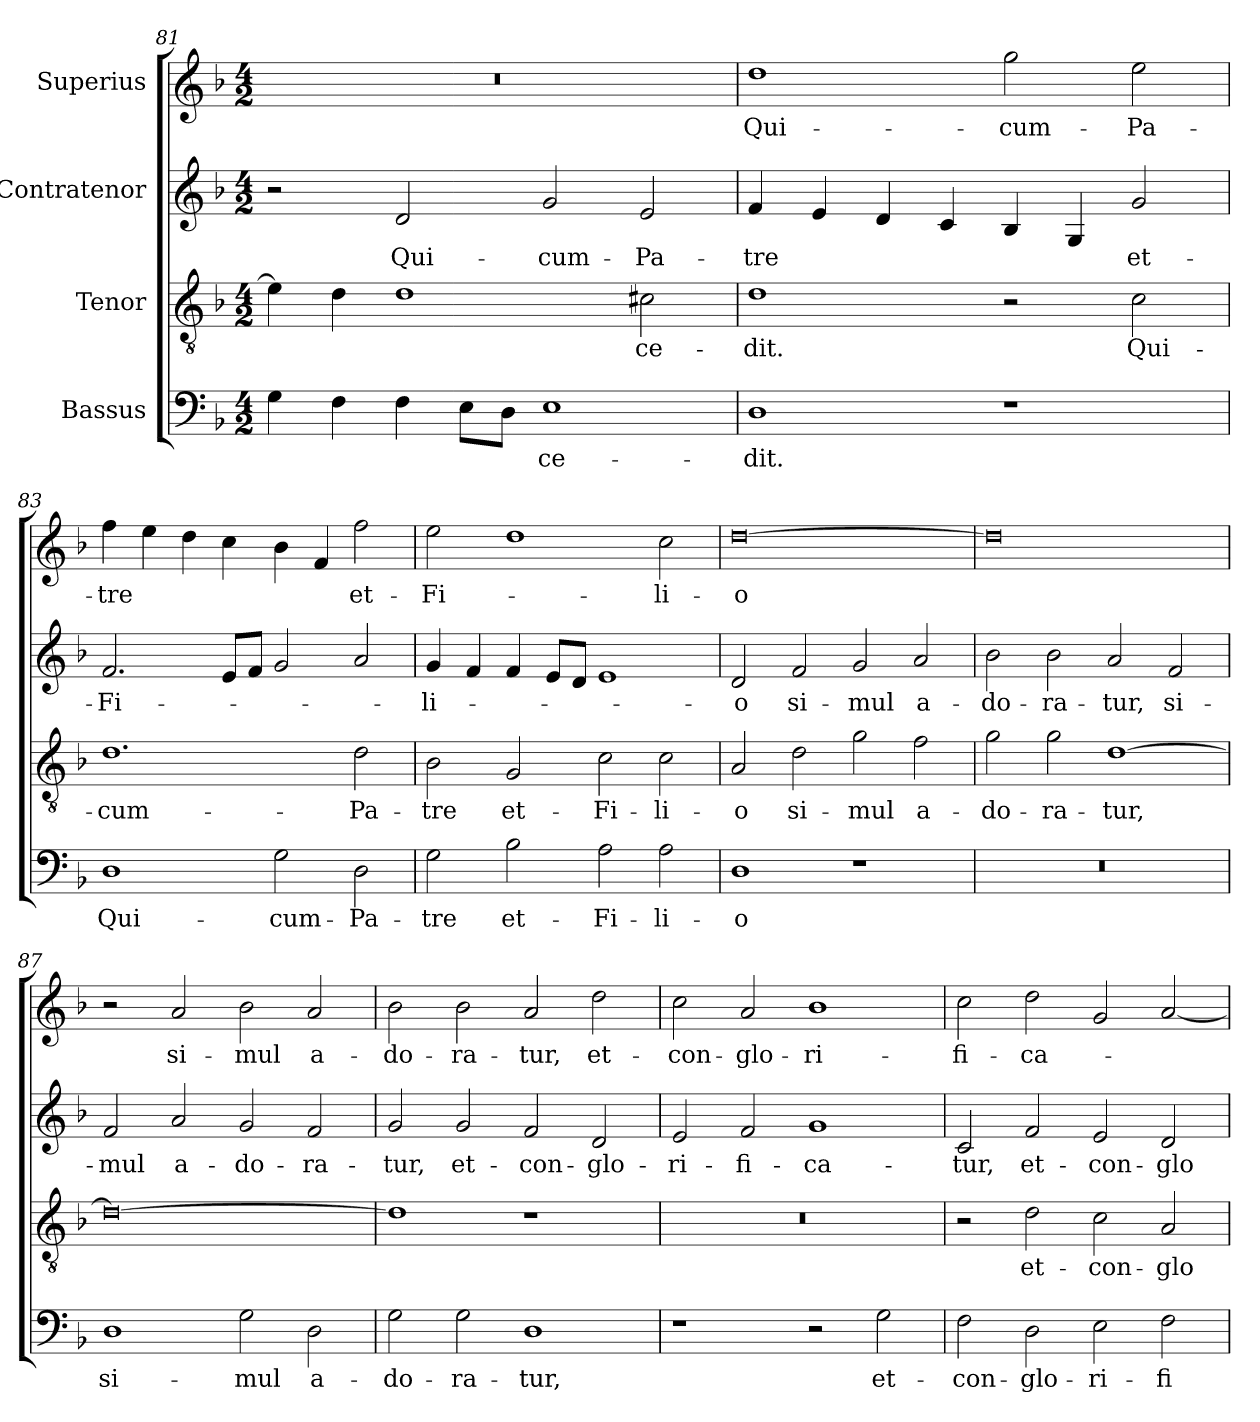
**kern	**text	**kern	**text	**kern	**text	**kern	**text
*part4	*part4	*part3	*part3	*part2	*part2	*part1	*part1
*staff4	*staff4	*staff3	*staff3	*staff2	*staff2	*staff1	*staff1
*I"Bassus	*	*I"Tenor	*	*I"Contratenor	*	*I"Superius	*
*clefF4	*	*clefGv2	*	*clefG2	*	*clefG2	*
*k[b-]	*	*k[b-]	*	*k[b-]	*	*k[b-]	*
*M4/2	*	*M4/2	*	*M4/2	*	*M4/2	*
=81	=81	=81	=81	=81	=81	=81	=81
4G\	.	4e\]	.	2r	.	0r	.
4F\	.	4d\	.	.	.	.	.
4F\	.	1d\	.	2d/	Qui-	.	.
8E\L	.	.	.	.	.	.	.
8D\J	.	.	.	.	.	.	.
1E\	-ce-	.	.	2g/	cum-	.	.
.	.	2c#X\	-ce-	2e/	Pa-	.	.
=82	=82	=82	=82	=82	=82	=82	=82
1D\	-dit.	1d\	-dit.	4f/	-tre	1dd\	Qui-
.	.	.	.	4e/	.	.	.
.	.	.	.	4d/	.	.	.
.	.	.	.	4c/	.	.	.
1r	.	2r	.	4B-/	.	2gg\	cum-
.	.	.	.	4G/	.	.	.
.	.	2c\	Qui-	2g/	et-	2ee\	Pa-
=83	=83	=83	=83	=83	=83	=83	=83
1D\	Qui-	1.d\	cum-	2.f/	Fi-	4ff\	-tre
.	.	.	.	.	.	4ee\	.
.	.	.	.	.	.	4dd\	.
.	.	.	.	8e/L	.	4cc\	.
.	.	.	.	8f/J	.	.	.
2G\	cum-	.	.	2g/	.	4b-\	.
.	.	.	.	.	.	4f/	.
2D\	Pa-	2d\	Pa-	2a/	.	2ff\	et-
=84	=84	=84	=84	=84	=84	=84	=84
2G\	-tre	2B-\	-tre	4g/	-li-	2ee\	Fi-
.	.	.	.	4f/	.	.	.
2B-\	et-	2G/	et-	4f/	.	1dd\	.
.	.	.	.	8e/L	.	.	.
.	.	.	.	8d/J	.	.	.
2A\	Fi-	2c\	Fi-	1e/	.	.	.
2A\	-li-	2c\	-li-	.	.	2cc\	-li-
=85	=85	=85	=85	=85	=85	=85	=85
1D\	-o	2A/	-o	2d/	-o	[0dd\	-o
.	.	2d\	si-	2f/	si-	.	.
1r	.	2g\	-mul	2g/	-mul	.	.
.	.	2f\	a-	2a/	a-	.	.
=86	=86	=86	=86	=86	=86	=86	=86
0r	.	2g\	-do-	2b-\	-do-	0dd\]	.
.	.	2g\	-ra-	2b-\	-ra-	.	.
.	.	[1d\	-tur,	2a/	-tur,	.	.
.	.	.	.	2f/	si-	.	.
=87	=87	=87	=87	=87	=87	=87	=87
1D\	si-	0d\_	.	2f/	-mul	2r	.
.	.	.	.	2a/	a-	2a/	si-
2G\	-mul	.	.	2g/	-do-	2b-\	-mul
2D\	a-	.	.	2f/	-ra-	2a/	a-
=88	=88	=88	=88	=88	=88	=88	=88
2G\	-do-	1d\]	.	2g/	-tur,	2b-\	-do-
2G\	-ra-	.	.	2g/	et-	2b-\	-ra-
1D\	-tur,	1r	.	2f/	con-	2a/	-tur,
.	.	.	.	2d/	-glo-	2dd\	et-
=89	=89	=89	=89	=89	=89	=89	=89
1r	.	0r	.	2e/	-ri-	2cc\	con-
.	.	.	.	2f/	-fi-	2a/	-glo-
2r	.	.	.	1g/	-ca-	1b-\	-ri-
2G\	et-	.	.	.	.	.	.
=90	=90	=90	=90	=90	=90	=90	=90
2F\	con-	2r	.	2c/	-tur,	2cc\	-fi-
2D\	-glo-	2d\	et-	2f/	et-	2dd\	-ca-
2E\	-ri-	2c\	con-	2e/	con-	2g/	.
2F\	-fi-	2A/	-glo-	2d/	-glo-	[2a/	.
=	=	=	=	=	=	=	=
*-	*-	*-	*-	*-	*-	*-	*-
